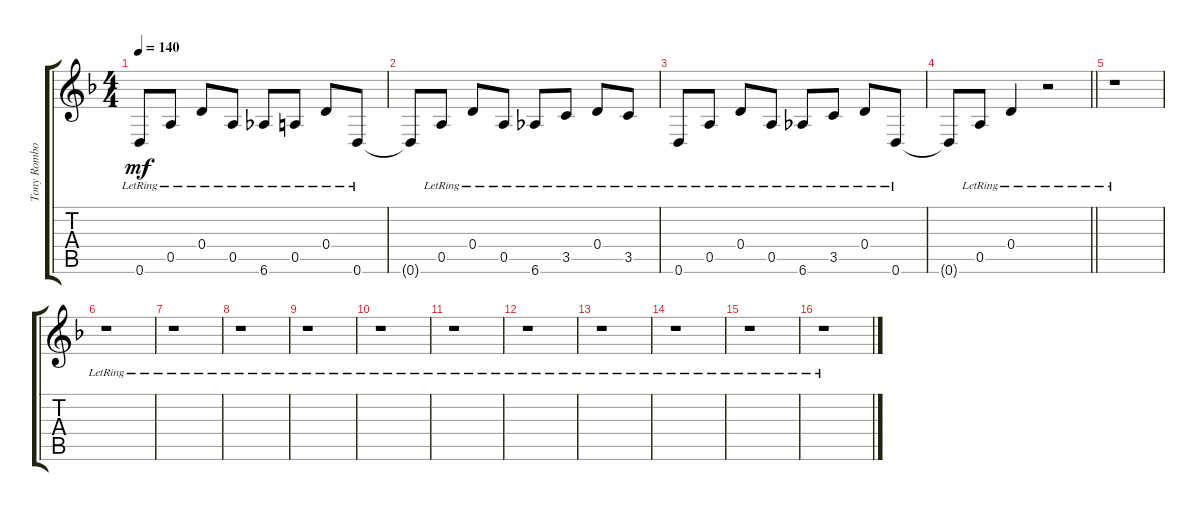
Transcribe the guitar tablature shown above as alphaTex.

\track ("Tony Rombola" "Tony Rombo") {instrument acousticguitarsteel}
\staff {score tabs}
\tuning (E4 B3 G3 D3 A2 D2) {hide}
\ts (4 4)
\tempo 140
\clef g2
\ks f
0.6{lr}.8{dy mf} 0.5{lr}.8 0.4{lr}.8 0.5{lr}.8 6.6{lr}.8 0.5{lr}.8 0.4{lr}.8 0.6{lr}.8 |
0.6{t}.8 0.5{lr}.8 0.4{lr}.8 0.5{lr}.8 6.6{lr}.8 3.5{lr}.8 0.4{lr}.8 3.5{lr}.8 |
0.6{lr}.8 0.5{lr}.8 0.4{lr}.8 0.5{lr}.8 6.6{lr}.8 3.5{lr}.8 0.4{lr}.8 0.6{lr}.8 |
\barLineRight lightlight
0.6{t}.8 0.5{lr}.8 0.4{lr}.4 r.2 |
r.1 |
r.1 |
r.1 |
r.1 |
r.1 |
r.1 |
r.1 |
r.1 |
r.1 |
r.1 |
r.1 |
r.1
